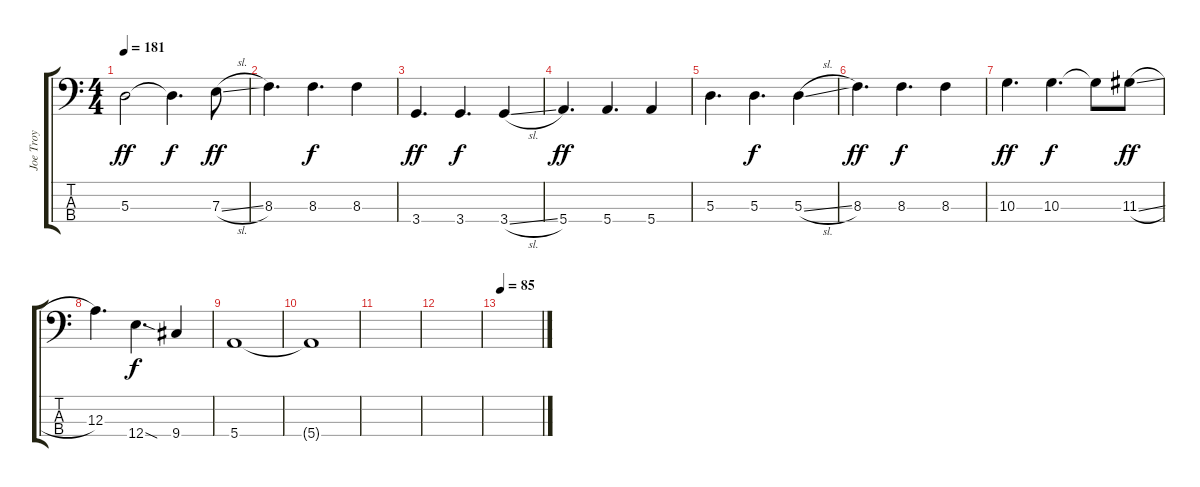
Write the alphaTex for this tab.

\track ("Joe Troy" "Joe Troy") {instrument electricbassfinger}
\staff {score tabs}
\tuning (G2 D2 A1 E1) {hide}
\ts (4 4)
\tempo 181
\clef f4
\ks c
5.3.2{dy ff} 5.3{t}.4{d dy f} 7.3{sl}.8{dy ff} |
8.3.4{d} 8.3.4{d dy f} 8.3.4 |
3.4.4{d dy ff} 3.4.4{d dy f} 3.4{sl}.4 |
5.4.4{d dy ff} 5.4.4{d} 5.4.4 |
5.3.4{d} 5.3.4{d dy f} 5.3{sl}.4 |
8.3.4{d dy ff} 8.3.4{d dy f} 8.3.4 |
10.3.4{d dy ff} 10.3.4{d dy f} 10.3{t}.8 11.3{sl}.8{dy ff} |
12.3.4{d} 12.4{sod}.4{d dy f} 9.4.4 |
5.4.1 |
5.4{t}.1 |
|
|
\tempo 85
